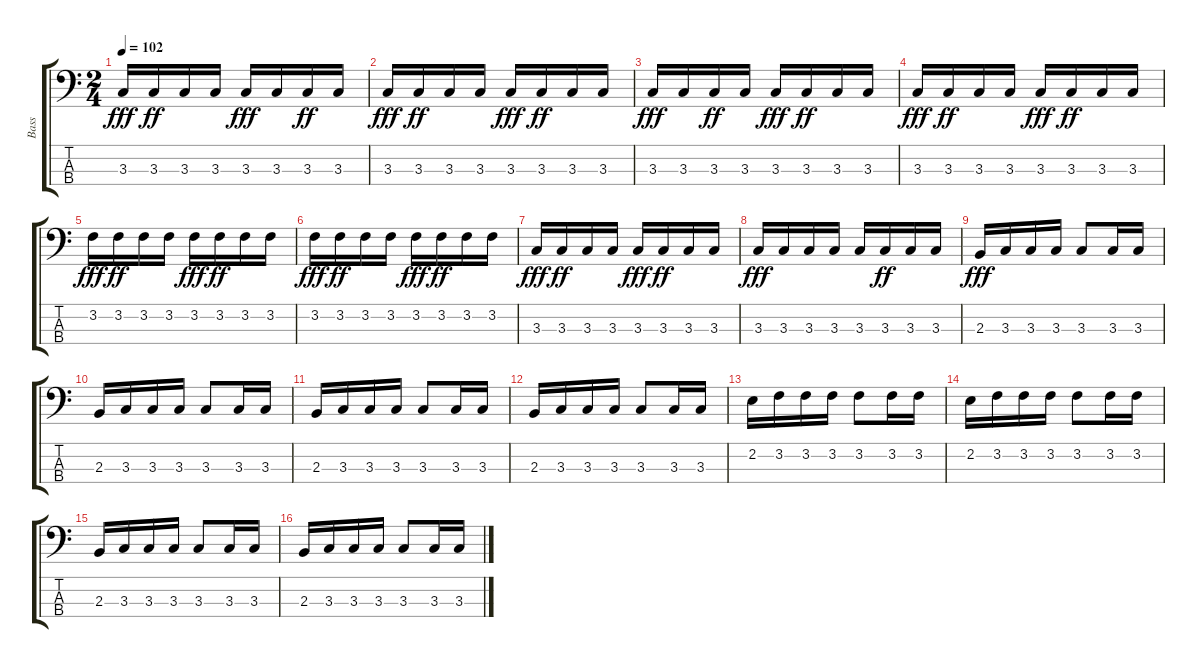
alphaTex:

\track ("Bass" "Bass") {instrument fretlessbass}
\staff {score tabs}
\tuning (G2 D2 A1 E1) {hide}
\ts (2 4)
\tempo 102
\clef f4
\ks c
3.3.16{dy fff instrument fretlessbass} 3.3.16{dy ff} 3.3.16 3.3.16 3.3.16{dy fff} 3.3.16 3.3.16{dy ff} 3.3.16 |
3.3.16{dy fff} 3.3.16{dy ff} 3.3.16 3.3.16 3.3.16{dy fff} 3.3.16{dy ff} 3.3.16 3.3.16 |
3.3.16{dy fff} 3.3.16 3.3.16{dy ff} 3.3.16 3.3.16{dy fff} 3.3.16{dy ff} 3.3.16 3.3.16 |
3.3.16{dy fff} 3.3.16{dy ff} 3.3.16 3.3.16 3.3.16{dy fff} 3.3.16{dy ff} 3.3.16 3.3.16 |
3.2.16{dy fff} 3.2.16{dy ff} 3.2.16 3.2.16 3.2.16{dy fff} 3.2.16{dy ff} 3.2.16 3.2.16 |
3.2.16{dy fff} 3.2.16{dy ff} 3.2.16 3.2.16 3.2.16{dy fff} 3.2.16{dy ff} 3.2.16 3.2.16 |
3.3.16{dy fff} 3.3.16{dy ff} 3.3.16 3.3.16 3.3.16{dy fff} 3.3.16{dy ff} 3.3.16 3.3.16 |
3.3.16{dy fff} 3.3.16 3.3.16 3.3.16 3.3.16 3.3.16{dy ff} 3.3.16 3.3.16 |
2.3.16{dy fff} 3.3.16 3.3.16 3.3.16 3.3.8 3.3.16 3.3.16 |
2.3.16 3.3.16 3.3.16 3.3.16 3.3.8 3.3.16 3.3.16 |
2.3.16 3.3.16 3.3.16 3.3.16 3.3.8 3.3.16 3.3.16 |
2.3.16 3.3.16 3.3.16 3.3.16 3.3.8 3.3.16 3.3.16 |
2.2.16 3.2.16 3.2.16 3.2.16 3.2.8 3.2.16 3.2.16 |
2.2.16 3.2.16 3.2.16 3.2.16 3.2.8 3.2.16 3.2.16 |
2.3.16 3.3.16 3.3.16 3.3.16 3.3.8 3.3.16 3.3.16 |
2.3.16 3.3.16 3.3.16 3.3.16 3.3.8 3.3.16 3.3.16
